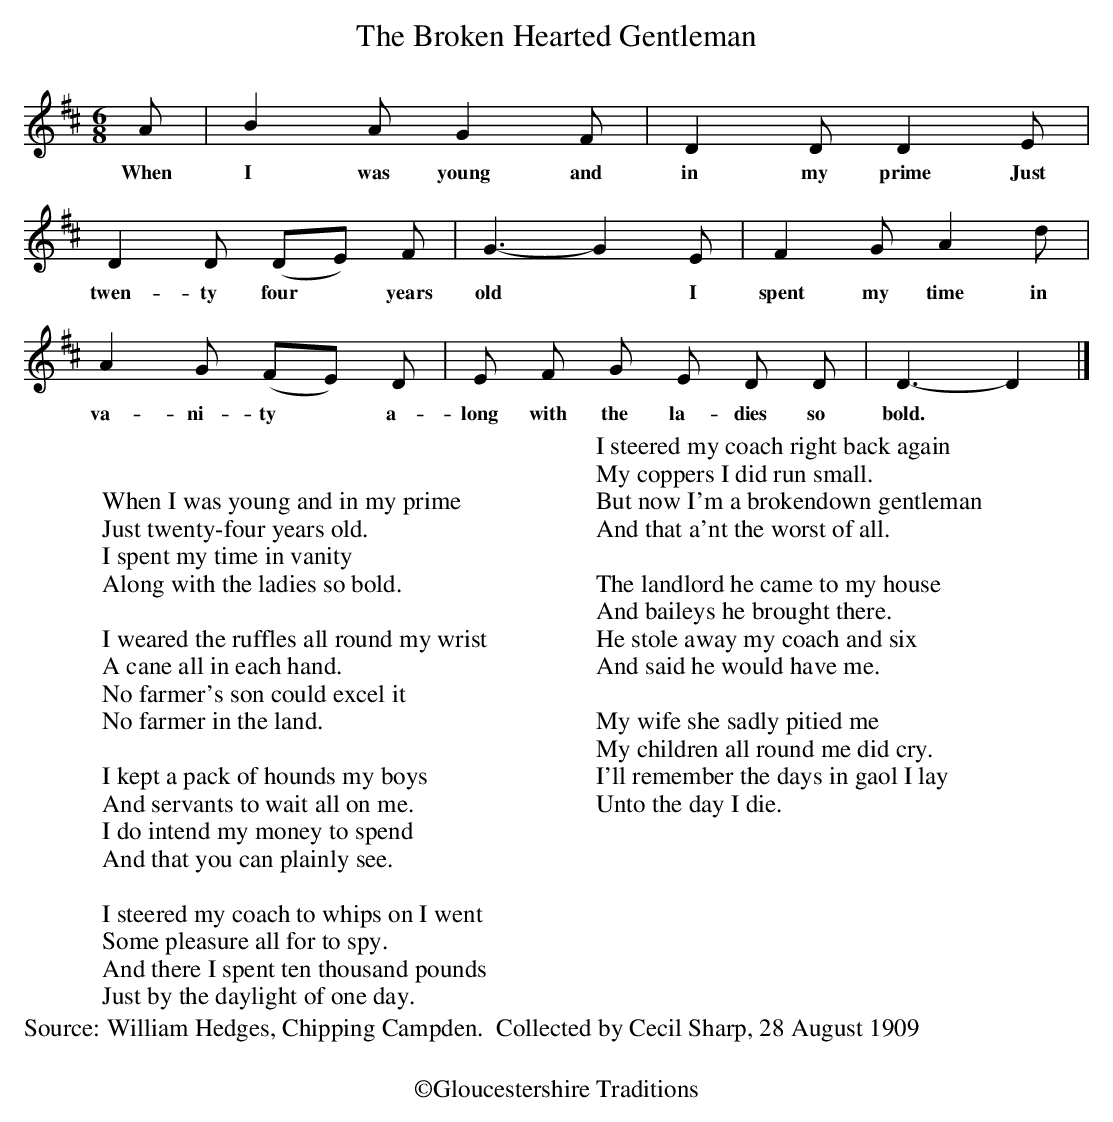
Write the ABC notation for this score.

X:1
T:Broken Hearted Gentleman, The
L:1/8
M:6/8
K:D
A | B2 A G2 F | D2 D D2 E |$ D2 D (DE) F | G3- G2 E | F2 G A2 d |$ A2 G (FE) D | E F G E D D |
w: When|I was young and|in my prime Just|twen- ty four * years|old * I|spent my time in|va- ni- ty * a-|long with the la- dies so|
D3- D2 |]
w: bold. *|
W:
W:
W:When I was young and in my prime
W:Just twenty-four years old.
W:I spent my time in vanity
W:Along with the ladies so bold.
W:
W:I weared the ruffles all round my wrist
W:A cane all in each hand.
W:No farmer's son could excel it
W:No farmer in the land.
W:
W:I kept a pack of hounds my boys
W:And servants to wait all on me.
W:I do intend my money to spend
W:And that you can plainly see.
W:
W:I steered my coach to whips on I went
W:Some pleasure all for to spy.
W:And there I spent ten thousand pounds
W:Just by the daylight of one day.
W:
W:I steered my coach right back again
W:My coppers I did run small.
W:But now I'm a brokendown gentleman
W:And that a'nt the worst of all.
W:
W:The landlord he came to my house
W:And baileys he brought there.
W:He stole away my coach and six
W:And said he would have me.
W:
W:My wife she sadly pitied me
W:My children all round me did cry.
W:I'll remember the days in gaol I lay
W:Unto the day I die.
W:
